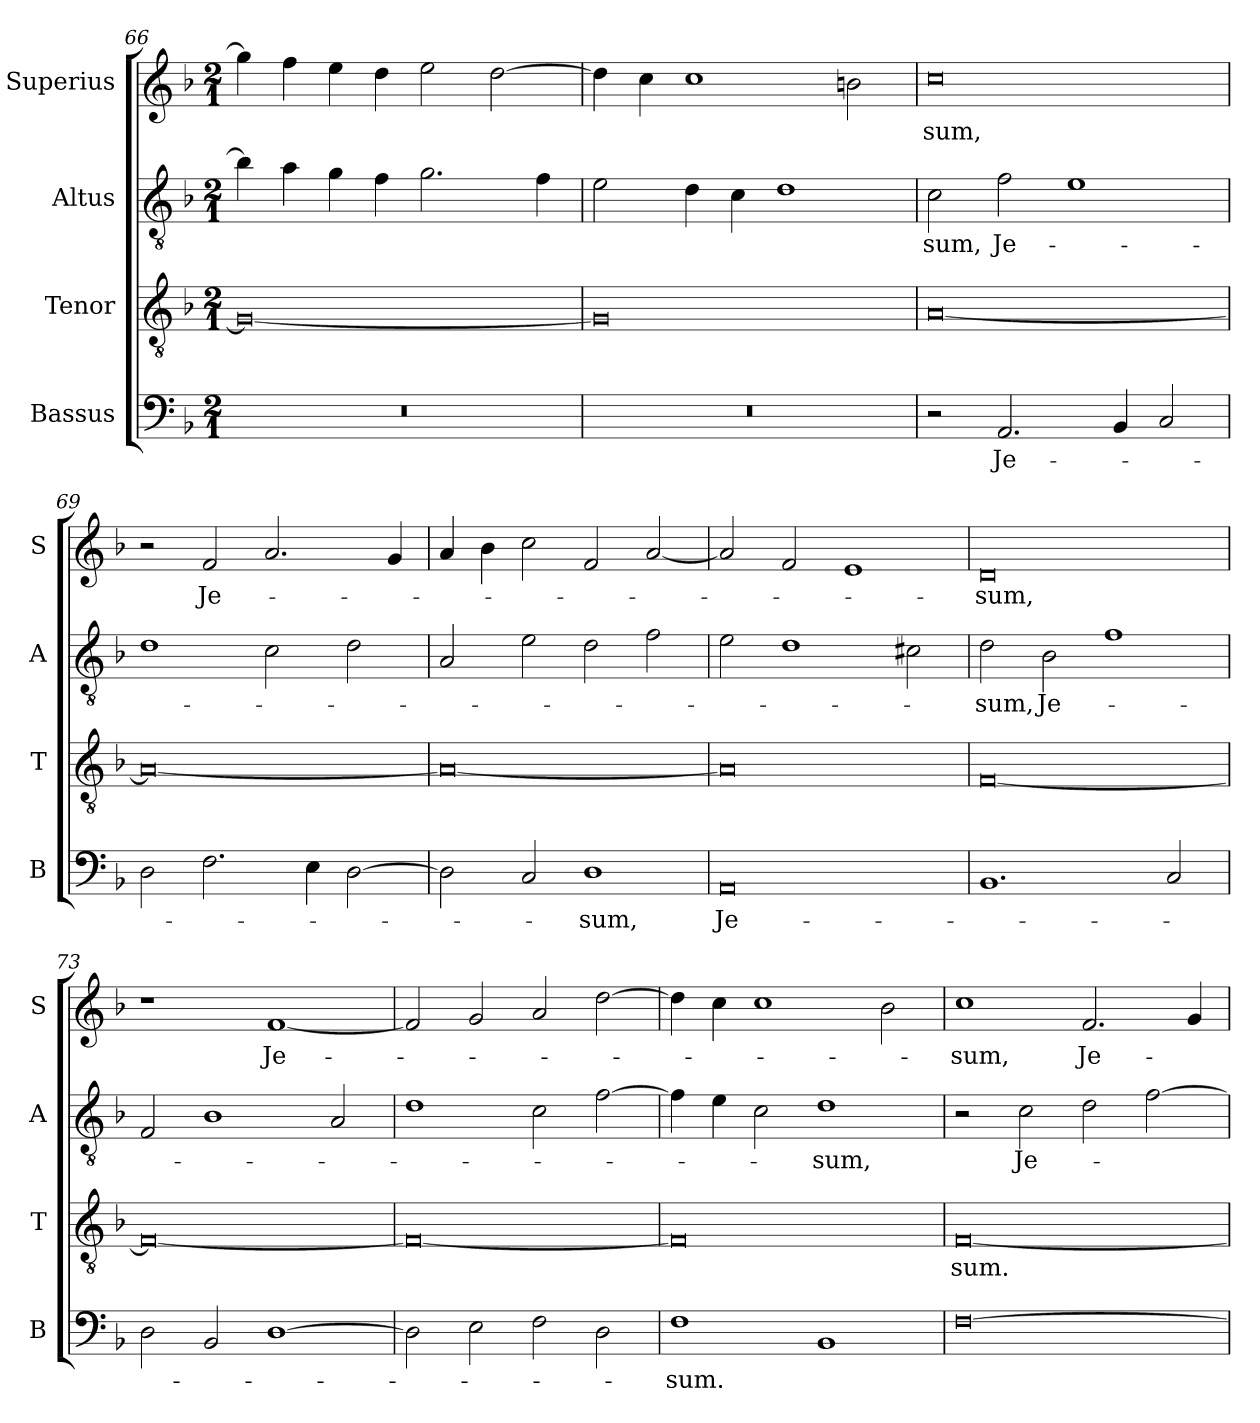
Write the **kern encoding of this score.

**kern	**text	**kern	**text	**kern	**text	**kern	**text
*part4	*part4	*part3	*part3	*part2	*part2	*part1	*part1
*staff4	*staff4	*staff3	*staff3	*staff2	*staff2	*staff1	*staff1
*I"Bassus	*	*I"Tenor	*	*I"Altus	*	*I"Superius	*
*I'B	*	*I'T	*	*I'A	*	*I'S	*
*clefF4	*	*clefGv2	*	*clefGv2	*	*clefG2	*
*k[b-]	*	*k[b-]	*	*k[b-]	*	*k[b-]	*
*F:	*	*F:	*	*F:	*	*F:	*
*M2/1	*	*M2/1	*	*M2/1	*	*M2/1	*
=66	=66	=66	=66	=66	=66	=66	=66
0r	.	0G_	.	4b-]	.	4gg]	.
.	.	.	.	4a	.	4ff	.
.	.	.	.	4g	.	4ee	.
.	.	.	.	4f	.	4dd	.
.	.	.	.	2.g	.	2ee	.
.	.	.	.	.	.	[2dd	.
.	.	.	.	4f	.	.	.
=67	=67	=67	=67	=67	=67	=67	=67
0r	.	0G]	.	2e	.	4dd]	.
.	.	.	.	.	.	4cc	.
.	.	.	.	4d	.	1cc	.
.	.	.	.	4c	.	.	.
.	.	.	.	1d	.	.	.
.	.	.	.	.	.	2bn	.
=68	=68	=68	=68	=68	=68	=68	=68
2r	.	[0A	.	2c	-sum,	0cc	-sum,
2.AA	Je-	.	.	2f	Je-	.	.
.	.	.	.	1e	.	.	.
4BB-	.	.	.	.	.	.	.
2C	.	.	.	.	.	.	.
=69	=69	=69	=69	=69	=69	=69	=69
2D	.	0A_	.	1d	.	2r	.
2.F	.	.	.	.	.	2f	Je-
.	.	.	.	2c	.	2.a	.
4E	.	.	.	.	.	.	.
[2D	.	.	.	2d	.	.	.
.	.	.	.	.	.	4g	.
=70	=70	=70	=70	=70	=70	=70	=70
2D]	.	0A_	.	2A	.	4a	.
.	.	.	.	.	.	4b-	.
2C	.	.	.	2e	.	2cc	.
1D	-sum,	.	.	2d	.	2f	.
.	.	.	.	2f	.	[2a	.
=71	=71	=71	=71	=71	=71	=71	=71
0AA	Je-	0A]	.	2e	.	2a]	.
.	.	.	.	1d	.	2f	.
.	.	.	.	.	.	1e	.
.	.	.	.	2c#X	.	.	.
=72	=72	=72	=72	=72	=72	=72	=72
1.BB-	.	[0F	.	2d	-sum,	0d	-sum,
.	.	.	.	2B-	Je-	.	.
.	.	.	.	1f	.	.	.
2C	.	.	.	.	.	.	.
=73	=73	=73	=73	=73	=73	=73	=73
2D	.	0F_	.	2F	.	1r	.
2BB-	.	.	.	1B-	.	.	.
[1D	.	.	.	.	.	[1f	Je-
.	.	.	.	2A	.	.	.
=74	=74	=74	=74	=74	=74	=74	=74
2D]	.	0F_	.	1d	.	2f]	.
2E	.	.	.	.	.	2g	.
2F	.	.	.	2c	.	2a	.
2D	.	.	.	[2f	.	[2dd	.
=75	=75	=75	=75	=75	=75	=75	=75
1F	-sum.	0F]	.	4f]	.	4dd]	.
.	.	.	.	4e	.	4cc	.
.	.	.	.	2c	.	1cc	.
1BB-	.	.	.	1d	-sum,	.	.
.	.	.	.	.	.	2b-	.
=76	=76	=76	=76	=76	=76	=76	=76
[0F	.	[0F	-sum.	2r	.	1cc	-sum,
.	.	.	.	2c	Je-	.	.
.	.	.	.	2d	.	2.f	Je-
.	.	.	.	[2f	.	.	.
.	.	.	.	.	.	4g	.
=	=	=	=	=	=	=	=
*-	*-	*-	*-	*-	*-	*-	*-
